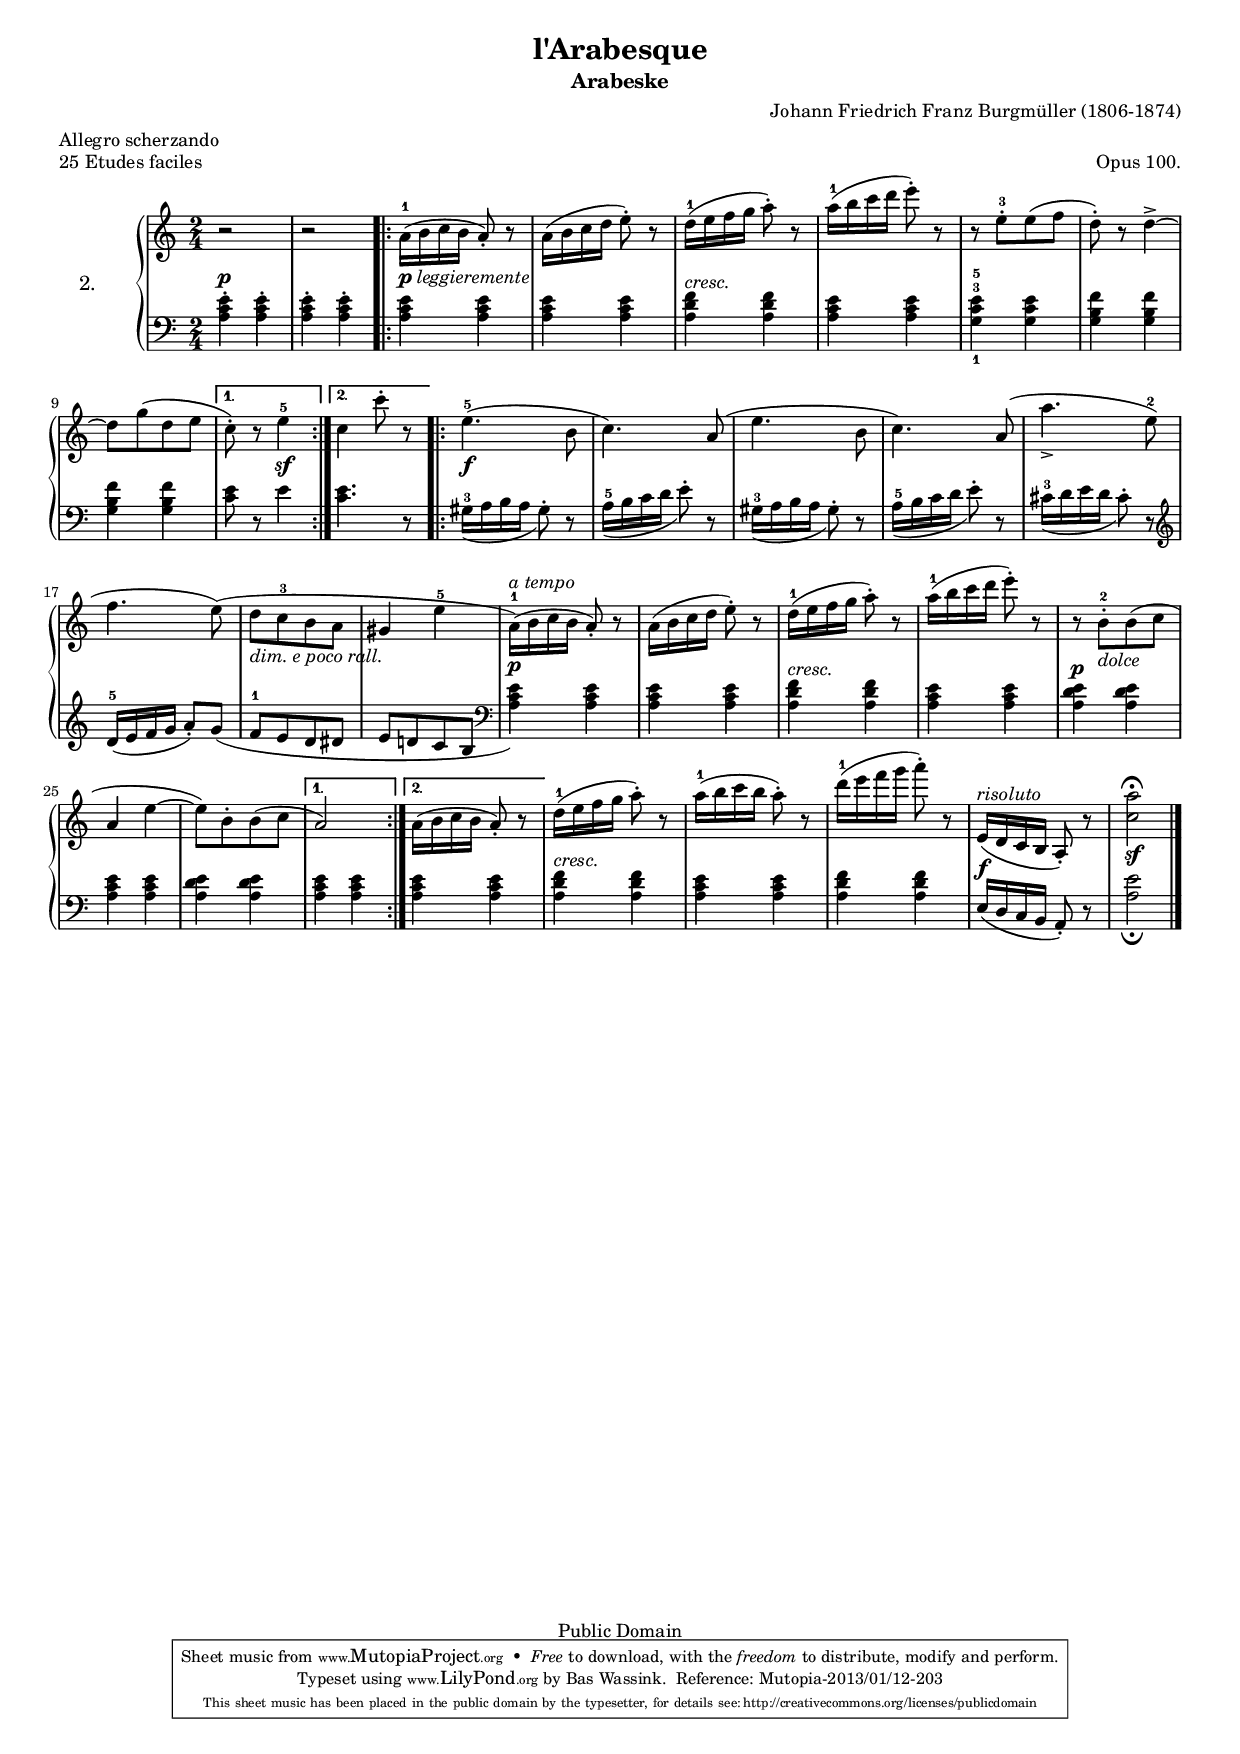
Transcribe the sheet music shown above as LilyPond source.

% Converted to LilyPond 2.0 syntax by Chris Sawer, chris@sawer.uklinux.net
% in order to correct a mistake in bar 17

\version "2.16.0"
#(set-global-staff-size 16)
\include "nederlands.ly"
\header {
  title             = "l'Arabesque"
  subtitle          = "Arabeske"
  composer          = "Johann Friedrich Franz Burgmüller (1806-1874)"
  opus              = "Opus 100."
  piece             = "25 Etudes faciles"
  meter             = "Allegro scherzando"
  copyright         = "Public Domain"
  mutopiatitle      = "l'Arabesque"
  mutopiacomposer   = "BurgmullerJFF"
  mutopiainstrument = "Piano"
  date              = "19th Century"
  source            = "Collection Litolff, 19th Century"
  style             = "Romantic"
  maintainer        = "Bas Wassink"
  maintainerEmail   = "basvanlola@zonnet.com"

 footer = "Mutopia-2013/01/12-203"
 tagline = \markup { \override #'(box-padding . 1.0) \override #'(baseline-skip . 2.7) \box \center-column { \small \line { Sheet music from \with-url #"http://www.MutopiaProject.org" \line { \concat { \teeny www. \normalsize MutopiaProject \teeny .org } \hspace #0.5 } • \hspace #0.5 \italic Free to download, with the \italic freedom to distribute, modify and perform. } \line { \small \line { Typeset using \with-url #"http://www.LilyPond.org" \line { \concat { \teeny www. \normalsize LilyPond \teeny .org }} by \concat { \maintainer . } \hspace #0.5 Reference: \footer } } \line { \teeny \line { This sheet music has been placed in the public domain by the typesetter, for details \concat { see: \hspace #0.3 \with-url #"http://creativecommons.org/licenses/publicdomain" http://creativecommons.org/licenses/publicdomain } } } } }
}

Global =  {\key a\minor \time 2/4}
crescendo = \markup {\italic "cresc."}

MD =  \relative c'' {
  \stemNeutral \slurNeutral r2
  r
  
  
  \repeat volta 2 {
  
  a16-1_\markup {\dynamic p \italic "leggieremente"}-( b c b a8-)-. r
  a16-( b c d e8-)-. r
  d16-1-( e f g a8-)-. r  
  a16-1-( b c d e8-)-. r
  
  r e,-.-3-[ e-( f-]
  d-)-. r d4-> ~
  d8-[ g-( d e-]
  }
  
  \alternative {
    {c8-)-. r e4-5_\sf}
    {c4 c'8-. r}
  }
  
  \repeat volta 2 {
  
  e,4.-5_\f-( b8
  c4.-) a8-(
  e'4. b8
  c4.-) a8-(
  
  a'4._> e8-2
  f4. e8-)-(
  d_\markup {\italic "dim. e poco rall."}-[ c-3 b a-]
  gis4 e'-5
  
  a,16-1^\markup {\italic "a tempo"}_\p-)-( b c b a8-)-. r
  a16-( b c d e8-)-. r
  d16-1-( e f g a8-)-. r
  a16-1-( b c d e8-)-. r
  
  r b,-.-2_\markup {\italic "dolce"}-[ b-( c-]
  a4 e' ~
  e8-)-[ b-. b-( c-]
  }
  
  \alternative {
    { a2-)}
    {a16-( b c b a8-)-. r}
  }
  
  d16-1-( e f g a8-)-. r
  a16-1-( b c b a8-)-. r
  d16-1-( e f g a8-)-. r
  e,,16^\markup {\italic "risoluto"}_\f-( d c b a8-)-. r
  
  <c' a'>2^\fermata_\sf
  \bar "|."
  }

MS =  \relative c' {
  <a c e>4-.^\p <a c e>-.
  <a c e>-. <a c e>-.
  
  <a c e> <a c e>
  <a c e> <a c e>
  <a d f>^\crescendo <a d f>
  <a c e> <a c e>

  <g-1 c-3 e-5> <g c e>
  <g b f'> <g b f'>
  <g b f'> <g b f'>
  
  <c e>8 r e4
  <c e>4. r8
  
  \slurDown gis16-3-( a b a gis8-)-. r
  a16-5-( b c d e8-)-. r
  gis,16-3-( a b a gis8-)-. r
  a16-5-( b c d e8-)-. r
  
  cis16-3-( d e d cis8-)-. r
  \clef treble d16-5-( e f g a8-)-. g-(
  f-1-[ e d dis-]
  e-[ d! c b-]
  
  \clef bass <a c e>4-) <a c e>
  <a c e> <a c e>
  <a d f>^\crescendo <a d f>
  <a c e> <a c e>
  
  <a d e>^\p <a d e>
  <a c e> <a c e>
  <a d e> <a d e>
  
  <a c e> <a c e>
  <a c e> <a c e>
  
  <a d f>^\crescendo <a d f>
  <a c e> <a c e>
  <a d f> <a d f>
  e16-( d c b a8-)-. r
  
  <a' e'>2_\fermata
  }

\score { {
\context PianoStaff <<
  \set PianoStaff.midiInstrument = "acoustic grand"
  \set PianoStaff.instrumentName = \markup{\large "2. "}
  \context Staff = "up" <<
    \Global \clef treble
    \context Voice=VoiceI \MD
  >>
  \context Staff = "down" <<
    \Global \clef bass
    \context Voice=VoiceI \MS
  >>
>>
}
\layout {}

  \midi {
    \tempo 4 = 152
    }
}
